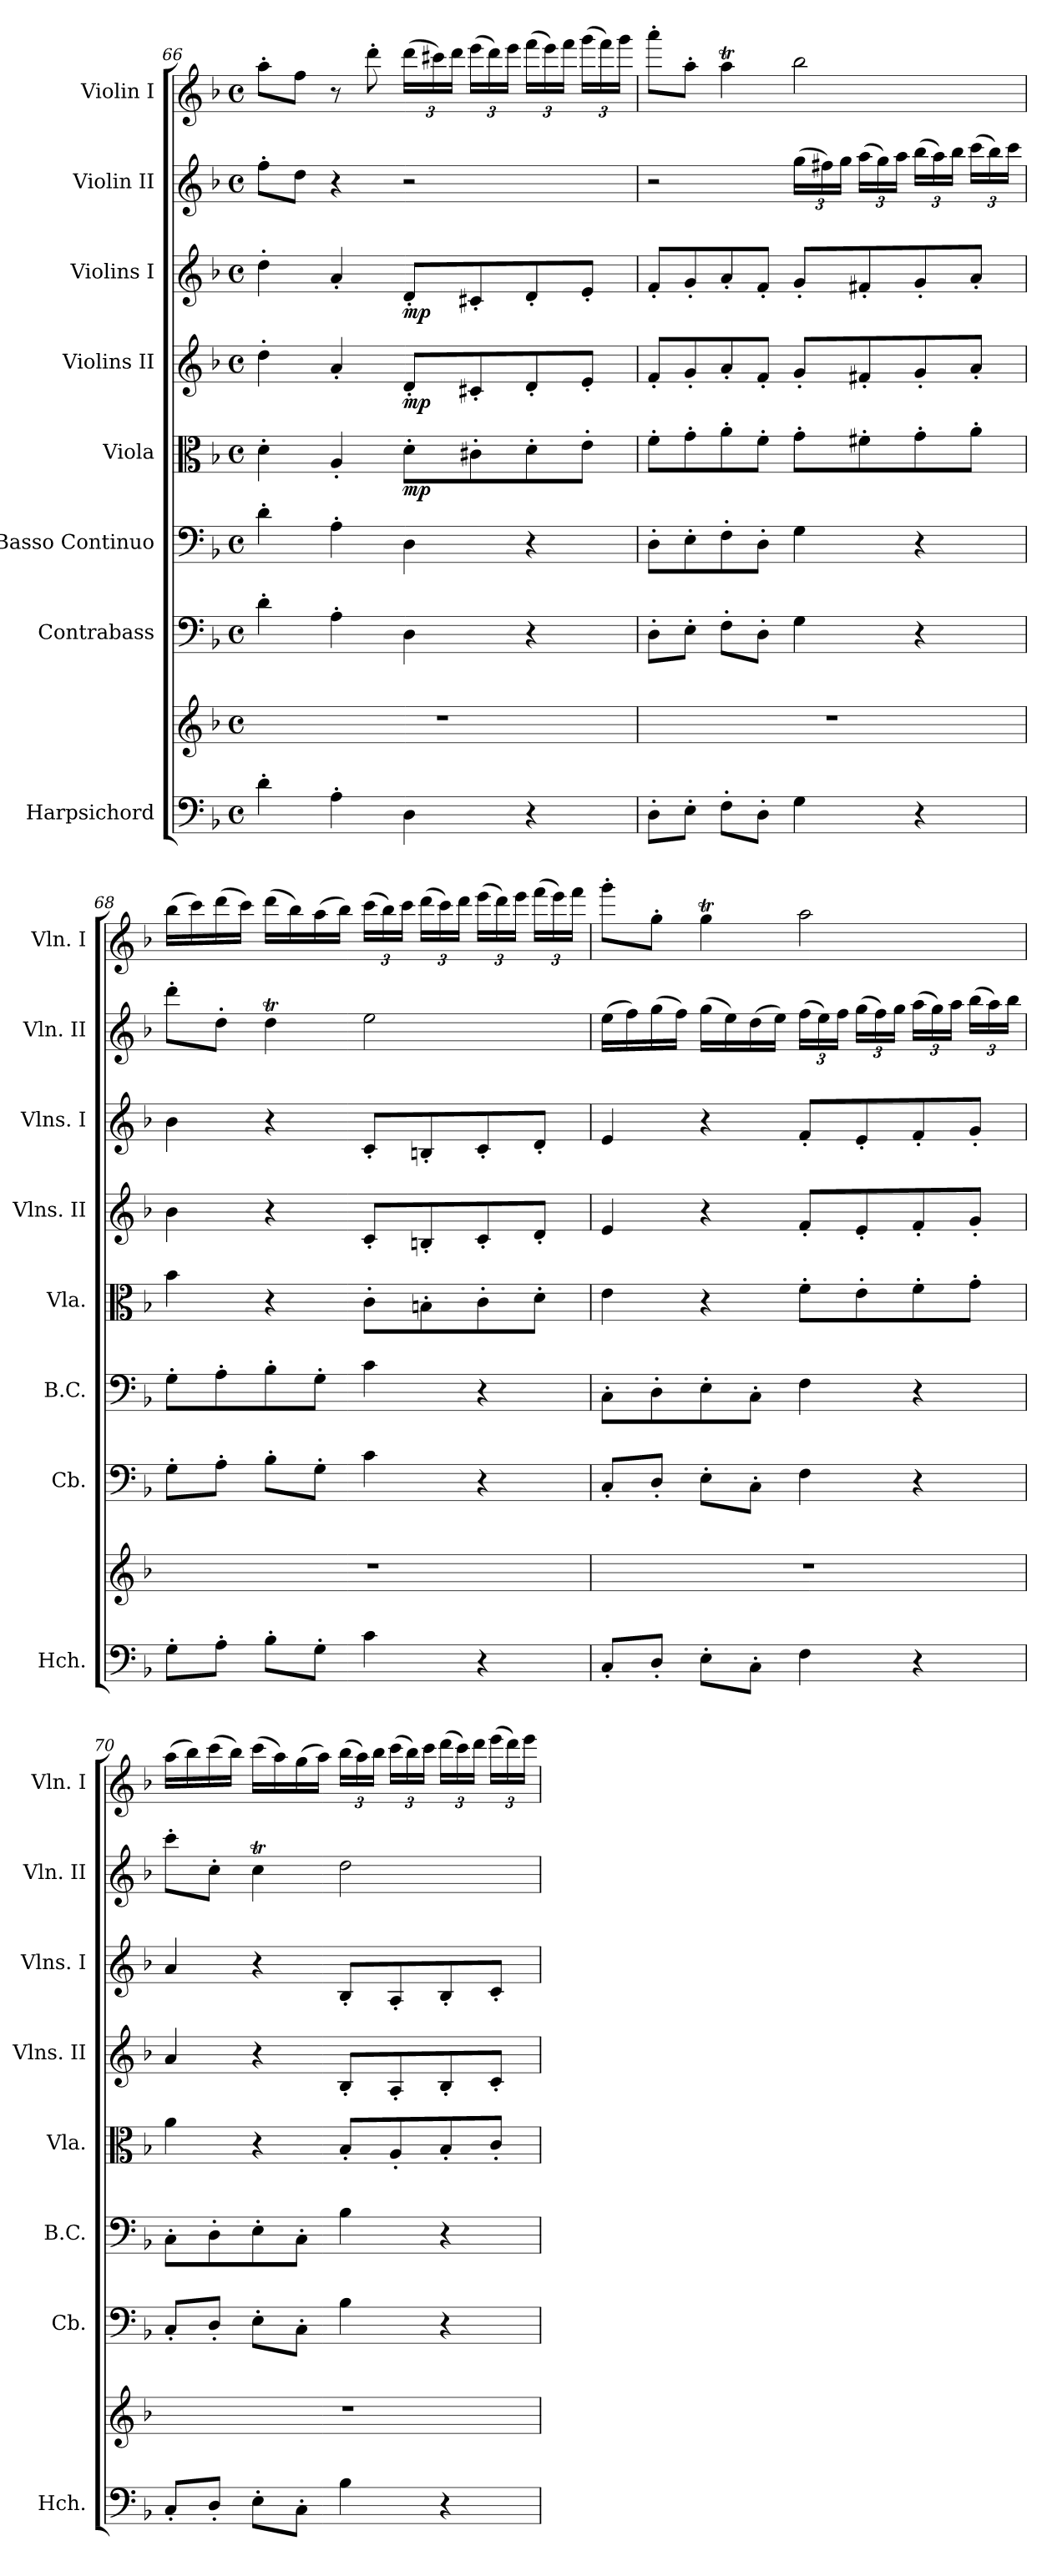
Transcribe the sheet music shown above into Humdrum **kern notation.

**kern	**kern	**kern	**kern	**kern	**dynam	**kern	**dynam	**kern	**dynam	**kern	**kern
*part8	*part8	*part7	*part6	*part5	*part5	*part4	*part4	*part3	*part3	*part2	*part1
*staff9	*staff8	*staff7	*staff6	*staff5	*staff5	*staff4	*staff4	*staff3	*staff3	*staff2	*staff1
*I"Harpsichord	*	*I"Contrabass	*I"Basso Continuo	*I"Viola	*	*I"Violins II	*	*I"Violins I	*	*I"Violin II	*I"Violin I
*I'Hch.	*	*I'Cb.	*I'B.C.	*I'Vla.	*	*I'Vlns. II	*	*I'Vlns. I	*	*I'Vln. II	*I'Vln. I
!!LO:PB:g=z
*clefF4	*clefG2	*clefF4	*clefF4	*clefC3	*	*clefG2	*	*clefG2	*	*clefG2	*clefG2
*	*	*ITrd7c12	*	*	*	*	*	*	*	*	*
*k[b-]	*k[b-]	*k[b-]	*k[b-]	*k[b-]	*	*k[b-]	*	*k[b-]	*	*k[b-]	*k[b-]
*M4/4	*M4/4	*M4/4	*M4/4	*M4/4	*	*M4/4	*	*M4/4	*	*M4/4	*M4/4
*met(c)	*met(c)	*met(c)	*met(c)	*met(c)	*	*met(c)	*	*met(c)	*	*met(c)	*met(c)
=66	=66	=66	=66	=66	=66	=66	=66	=66	=66	=66	=66
4d'\	1r	4D'\	4d'\	4d'\	.	4dd'\	.	4dd'\	.	8ff'\L	8aa'\L
.	.	.	.	.	.	.	.	.	.	8dd\J	8ff\J
4A'\	.	4AA'\	4A'\	4A'/	.	4a'/	.	4a'/	.	4r	8r
.	.	.	.	.	.	.	.	.	.	.	8ddd'\
*	*	*	*	*	*	*	*	*	*	*	*Xbrackettup
!	!	!	!	!	!LO:DY:b	!	!LO:DY:b	!	!LO:DY:b	!	!
4D\	.	4DD\	4D\	8d'\L	mp	8d'/L	mp	8d'/L	mp	2r	(>24ddd\LL
.	.	.	.	.	.	.	.	.	.	.	24ccc#X\)
.	.	.	.	.	.	.	.	.	.	.	24ddd\JJ
.	.	.	.	8c#X'\	.	8c#X'/	.	8c#X'/	.	.	(>24eee\LL
.	.	.	.	.	.	.	.	.	.	.	24ddd\)
.	.	.	.	.	.	.	.	.	.	.	24eee\JJ
4r	.	4r	4r	8d'\	.	8d'/	.	8d'/	.	.	(>24fff\LL
.	.	.	.	.	.	.	.	.	.	.	24eee\)
.	.	.	.	.	.	.	.	.	.	.	24fff\JJ
.	.	.	.	8e'\J	.	8e'/J	.	8e'/J	.	.	(>24ggg\LL
.	.	.	.	.	.	.	.	.	.	.	24fff\)
.	.	.	.	.	.	.	.	.	.	.	24ggg\JJ
=67	=67	=67	=67	=67	=67	=67	=67	=67	=67	=67	=67
8D'\L	1r	8DD'\L	8D'\L	8f'\L	.	8f'/L	.	8f'/L	.	2r	8aaa'\L
8E'\J	.	8EE'\J	8E'\	8g'\	.	8g'/	.	8g'/	.	.	8aa'\J
8F'\L	.	8FF'\L	8F'\	8a'\	.	8a'/	.	8a'/	.	.	4aat\
8D'\J	.	8DD'\J	8D'\J	8f'\J	.	8f'/J	.	8f'/J	.	.	.
*	*	*	*	*	*	*	*	*	*	*Xbrackettup	*
4G\	.	4GG\	4G\	8g'\L	.	8g'/L	.	8g'/L	.	(>24gg\LL	2bb-\
.	.	.	.	.	.	.	.	.	.	24ff#X\)	.
.	.	.	.	.	.	.	.	.	.	24gg\JJ	.
.	.	.	.	8f#X'\	.	8f#X'/	.	8f#X'/	.	(>24aa\LL	.
.	.	.	.	.	.	.	.	.	.	24gg\)	.
.	.	.	.	.	.	.	.	.	.	24aa\JJ	.
4r	.	4r	4r	8g'\	.	8g'/	.	8g'/	.	(>24bb-\LL	.
.	.	.	.	.	.	.	.	.	.	24aa\)	.
.	.	.	.	.	.	.	.	.	.	24bb-\JJ	.
.	.	.	.	8a'\J	.	8a'/J	.	8a'/J	.	(>24ccc\LL	.
.	.	.	.	.	.	.	.	.	.	24bb-\)	.
.	.	.	.	.	.	.	.	.	.	24ccc\JJ	.
!!LO:LB:g=z
=68	=68	=68	=68	=68	=68	=68	=68	=68	=68	=68	=68
8G'\L	1r	8GG'\L	8G'\L	4b-\	.	4b-\	.	4b-\	.	8ddd'\L	(>16bb-\LL
.	.	.	.	.	.	.	.	.	.	.	16ccc\)
8A'\J	.	8AA'\J	8A'\	.	.	.	.	.	.	8dd'\J	(>16ddd\
.	.	.	.	.	.	.	.	.	.	.	16ccc\JJ)
8B-'\L	.	8BB-'\L	8B-'\	4r	.	4r	.	4r	.	4ddT\	(>16ddd\LL
.	.	.	.	.	.	.	.	.	.	.	16bb-\)
8G'\J	.	8GG'\J	8G'\J	.	.	.	.	.	.	.	(>16aa\
.	.	.	.	.	.	.	.	.	.	.	16bb-\JJ)
4c\	.	4C\	4c\	8c'\L	.	8c'/L	.	8c'/L	.	2ee\	(>24ccc\LL
.	.	.	.	.	.	.	.	.	.	.	24bb-\)
.	.	.	.	.	.	.	.	.	.	.	24ccc\JJ
.	.	.	.	8Bn'\	.	8Bn'/	.	8Bn'/	.	.	(>24ddd\LL
.	.	.	.	.	.	.	.	.	.	.	24ccc\)
.	.	.	.	.	.	.	.	.	.	.	24ddd\JJ
4r	.	4r	4r	8c'\	.	8c'/	.	8c'/	.	.	(>24eee\LL
.	.	.	.	.	.	.	.	.	.	.	24ddd\)
.	.	.	.	.	.	.	.	.	.	.	24eee\JJ
.	.	.	.	8d'\J	.	8d'/J	.	8d'/J	.	.	(>24fff\LL
.	.	.	.	.	.	.	.	.	.	.	24eee\)
.	.	.	.	.	.	.	.	.	.	.	24fff\JJ
!!LO:PB:g=z
=69	=69	=69	=69	=69	=69	=69	=69	=69	=69	=69	=69
8C'/L	1r	8CC'/L	8C'\L	4e\	.	4e/	.	4e/	.	(>16ee\LL	8ggg'\L
.	.	.	.	.	.	.	.	.	.	16ff\)	.
8D'/J	.	8DD'/J	8D'\	.	.	.	.	.	.	(>16gg\	8gg'\J
.	.	.	.	.	.	.	.	.	.	16ff\JJ)	.
8E'\L	.	8EE'\L	8E'\	4r	.	4r	.	4r	.	(>16gg\LL	4ggT\
.	.	.	.	.	.	.	.	.	.	16ee\)	.
8C'\J	.	8CC'\J	8C'\J	.	.	.	.	.	.	(>16dd\	.
.	.	.	.	.	.	.	.	.	.	16ee\JJ)	.
4F\	.	4FF\	4F\	8f'\L	.	8f'/L	.	8f'/L	.	(>24ff\LL	2aa\
.	.	.	.	.	.	.	.	.	.	24ee\)	.
.	.	.	.	.	.	.	.	.	.	24ff\JJ	.
.	.	.	.	8e'\	.	8e'/	.	8e'/	.	(>24gg\LL	.
.	.	.	.	.	.	.	.	.	.	24ff\)	.
.	.	.	.	.	.	.	.	.	.	24gg\JJ	.
4r	.	4r	4r	8f'\	.	8f'/	.	8f'/	.	(>24aa\LL	.
.	.	.	.	.	.	.	.	.	.	24gg\)	.
.	.	.	.	.	.	.	.	.	.	24aa\JJ	.
.	.	.	.	8g'\J	.	8g'/J	.	8g'/J	.	(>24bb-\LL	.
.	.	.	.	.	.	.	.	.	.	24aa\)	.
.	.	.	.	.	.	.	.	.	.	24bb-\JJ	.
!!LO:LB:g=z
=70	=70	=70	=70	=70	=70	=70	=70	=70	=70	=70	=70
8C'/L	1r	8CC'/L	8C'\L	4a\	.	4a/	.	4a/	.	8ccc'\L	(>16aa\LL
.	.	.	.	.	.	.	.	.	.	.	16bb-\)
8D'/J	.	8DD'/J	8D'\	.	.	.	.	.	.	8cc'\J	(>16ccc\
.	.	.	.	.	.	.	.	.	.	.	16bb-\JJ)
8E'\L	.	8EE'\L	8E'\	4r	.	4r	.	4r	.	4ccT\	(>16ccc\LL
.	.	.	.	.	.	.	.	.	.	.	16aa\)
8C'\J	.	8CC'\J	8C'\J	.	.	.	.	.	.	.	(>16gg\
.	.	.	.	.	.	.	.	.	.	.	16aa\JJ)
4B-\	.	4BB-\	4B-\	8B-'/L	.	8B-'/L	.	8B-'/L	.	2dd\	(>24bb-\LL
.	.	.	.	.	.	.	.	.	.	.	24aa\)
.	.	.	.	.	.	.	.	.	.	.	24bb-\JJ
.	.	.	.	8A'/	.	8A'/	.	8A'/	.	.	(>24ccc\LL
.	.	.	.	.	.	.	.	.	.	.	24bb-\)
.	.	.	.	.	.	.	.	.	.	.	24ccc\JJ
4r	.	4r	4r	8B-'/	.	8B-'/	.	8B-'/	.	.	(>24ddd\LL
.	.	.	.	.	.	.	.	.	.	.	24ccc\)
.	.	.	.	.	.	.	.	.	.	.	24ddd\JJ
.	.	.	.	8c'/J	.	8c'/J	.	8c'/J	.	.	(>24eee\LL
.	.	.	.	.	.	.	.	.	.	.	24ddd\)
.	.	.	.	.	.	.	.	.	.	.	24eee\JJ
=	=	=	=	=	=	=	=	=	=	=	=
*-	*-	*-	*-	*-	*-	*-	*-	*-	*-	*-	*-
